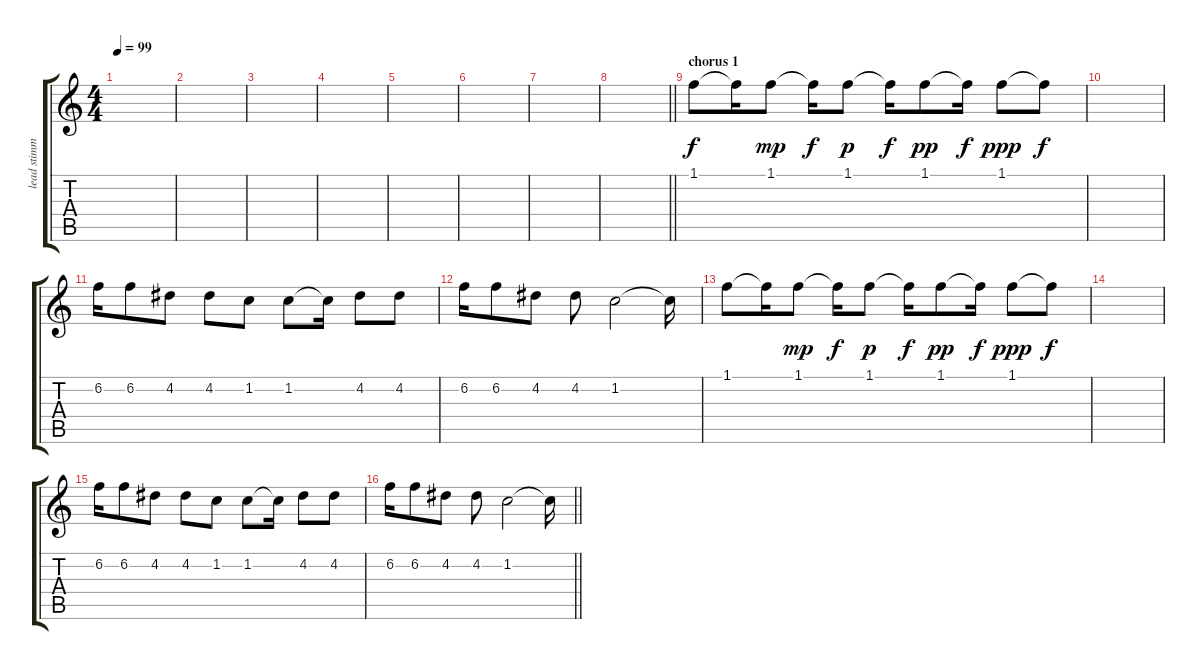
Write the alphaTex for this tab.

\track ("lead stimme" "lead stimm") {instrument electricguitarjazz}
\staff {score tabs}
\tuning (E4 B3 G3 D3 A2 E2) {hide}
\ts (4 4)
\tempo 99
\clef g2
\ks c
|
|
|
|
|
|
|
\barLineRight lightlight
|
\section ("" "chorus 1")
1.1.8 1.1{t}.16 1.1.8{dy mp} 1.1{t}.16{dy f} 1.1.8{dy p} 1.1{t}.16{dy f} 1.1.8{dy pp} 1.1{t}.16{dy f} 1.1.8{dy ppp} 1.1{t}.8{dy f} |
|
6.2.16 6.2.8 4.2.8 4.2.8 1.2.8 1.2.8 1.2{t}.16 4.2.8 4.2.8 |
6.2.16 6.2.8 4.2.8 4.2.8 1.2.2 1.2{t}.16 |
1.1.8 1.1{t}.16 1.1.8{dy mp} 1.1{t}.16{dy f} 1.1.8{dy p} 1.1{t}.16{dy f} 1.1.8{dy pp} 1.1{t}.16{dy f} 1.1.8{dy ppp} 1.1{t}.8{dy f} |
|
6.2.16 6.2.8 4.2.8 4.2.8 1.2.8 1.2.8 1.2{t}.16 4.2.8 4.2.8 |
\barLineRight lightlight
6.2.16 6.2.8 4.2.8 4.2.8 1.2.2 1.2{t}.16
